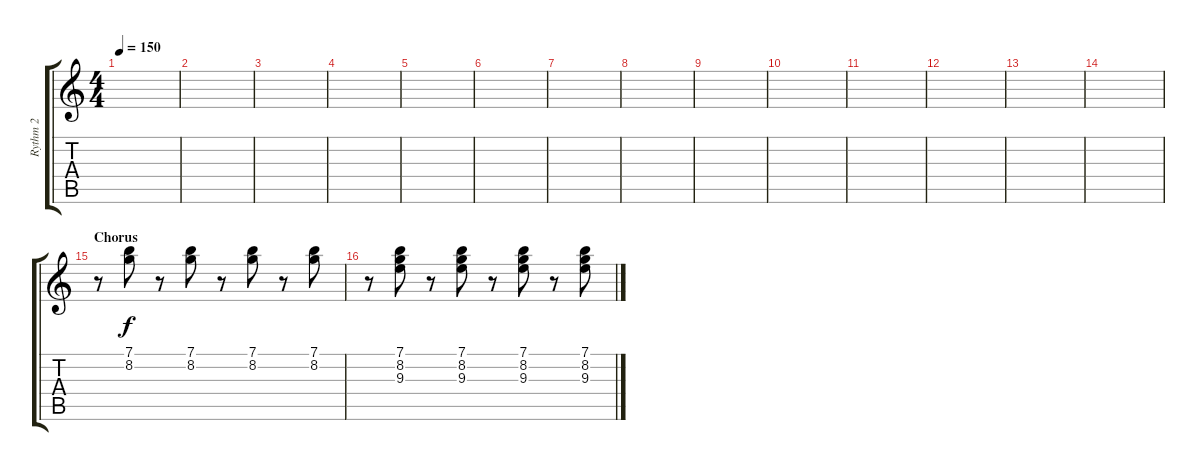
\track ("Rythm 2" "Rythm 2") {instrument electricguitarjazz}
\staff {score tabs}
\tuning (E4 B3 G3 D3 A2 E2) {hide}
\ts (4 4)
\tempo 150
\clef g2
\ks c
|
|
|
|
|
|
|
|
|
|
|
|
|
|
\section ("" "Chorus")
r.8 (7.1 8.2).8 r.8 (7.1 8.2).8 r.8 (7.1 8.2).8 r.8 (7.1 8.2).8 |
r.8 (7.1 8.2 9.3).8 r.8 (7.1 8.2 9.3).8 r.8 (7.1 8.2 9.3).8 r.8 (7.1 8.2 9.3).8
